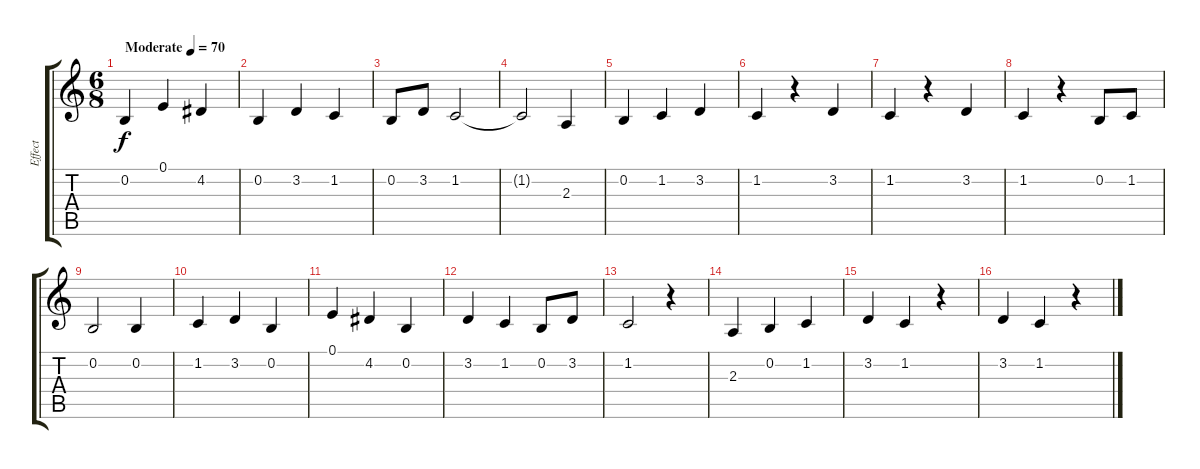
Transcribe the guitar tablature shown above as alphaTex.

\track ("Effect" "Effect") {instrument synthstrings2}
\staff {score tabs}
\tuning (E4 B3 G3 D3 A2 E2) {hide}
\ts (6 8)
\tempo (70 "Moderate")
\clef g2
\ks c
0.2.4{dy f instrument synthstrings2} 0.1.4 4.2.4 |
0.2.4 3.2.4 1.2.4 |
0.2.8 3.2.8 1.2.2 |
1.2{t}.2 2.3.4 |
0.2.4 1.2.4 3.2.4 |
1.2.4 r.4 3.2.4 |
1.2.4 r.4 3.2.4 |
1.2.4 r.4 0.2.8 1.2.8 |
0.2.2 0.2.4{volume 16} |
1.2.4 3.2.4 0.2.4 |
0.1.4 4.2.4 0.2.4 |
3.2.4 1.2.4 0.2.8 3.2.8 |
1.2.2 r.4 |
2.3.4 0.2.4 1.2.4 |
3.2.4 1.2.4 r.4 |
3.2.4 1.2.4 r.4
